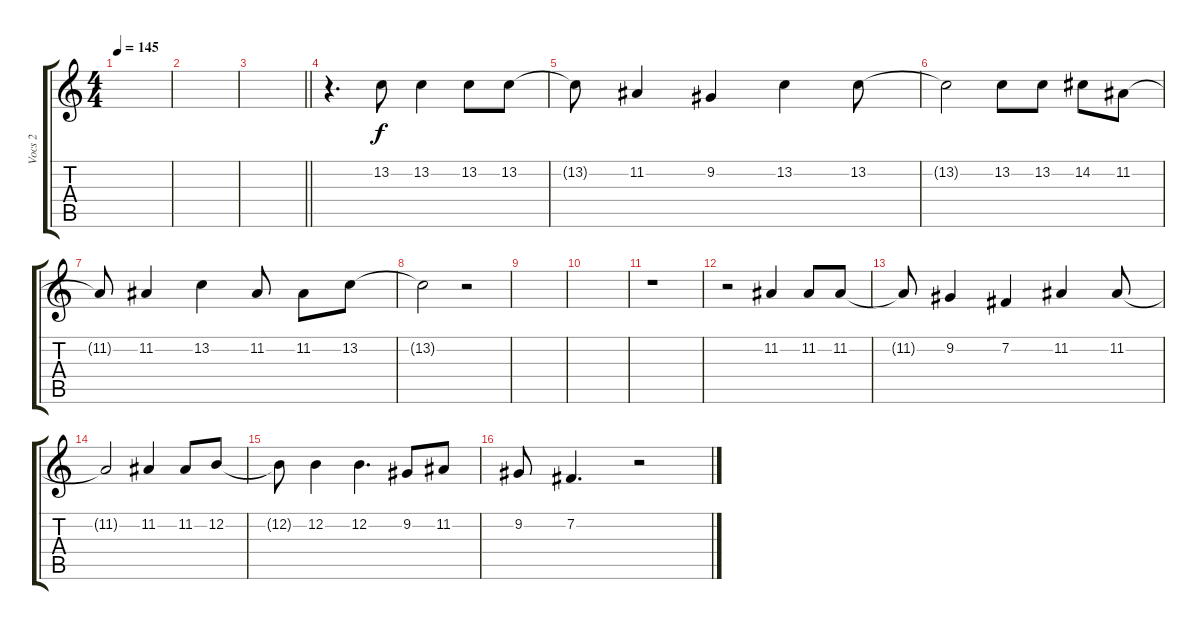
\track ("Vocs 2" "Vocs 2") {instrument flute}
\staff {score tabs}
\tuning (E4 B3 G3 D3 A2 E2) {hide}
\ts (4 4)
\tempo 145
\clef g2
\ks c
|
|
\barLineRight lightlight
|
r.4{d} 13.2.8 13.2.4 13.2.8 13.2.8 |
13.2{t}.8 11.2.4 9.2.4 13.2.4 13.2.8 |
13.2{t}.2 13.2.8 13.2.8 14.2.8 11.2.8 |
11.2{t}.8 11.2.4 13.2.4 11.2.8 11.2.8 13.2.8 |
13.2{t}.2 r.2 |
|
|
r.1 |
r.2 11.2.4 11.2.8 11.2.8 |
11.2{t}.8 9.2.4 7.2.4 11.2.4 11.2.8 |
11.2{t}.2 11.2.4 11.2.8 12.2.8 |
12.2{t}.8 12.2.4 12.2.4{d} 9.2.8 11.2.8 |
9.2.8 7.2.4{d} r.2
